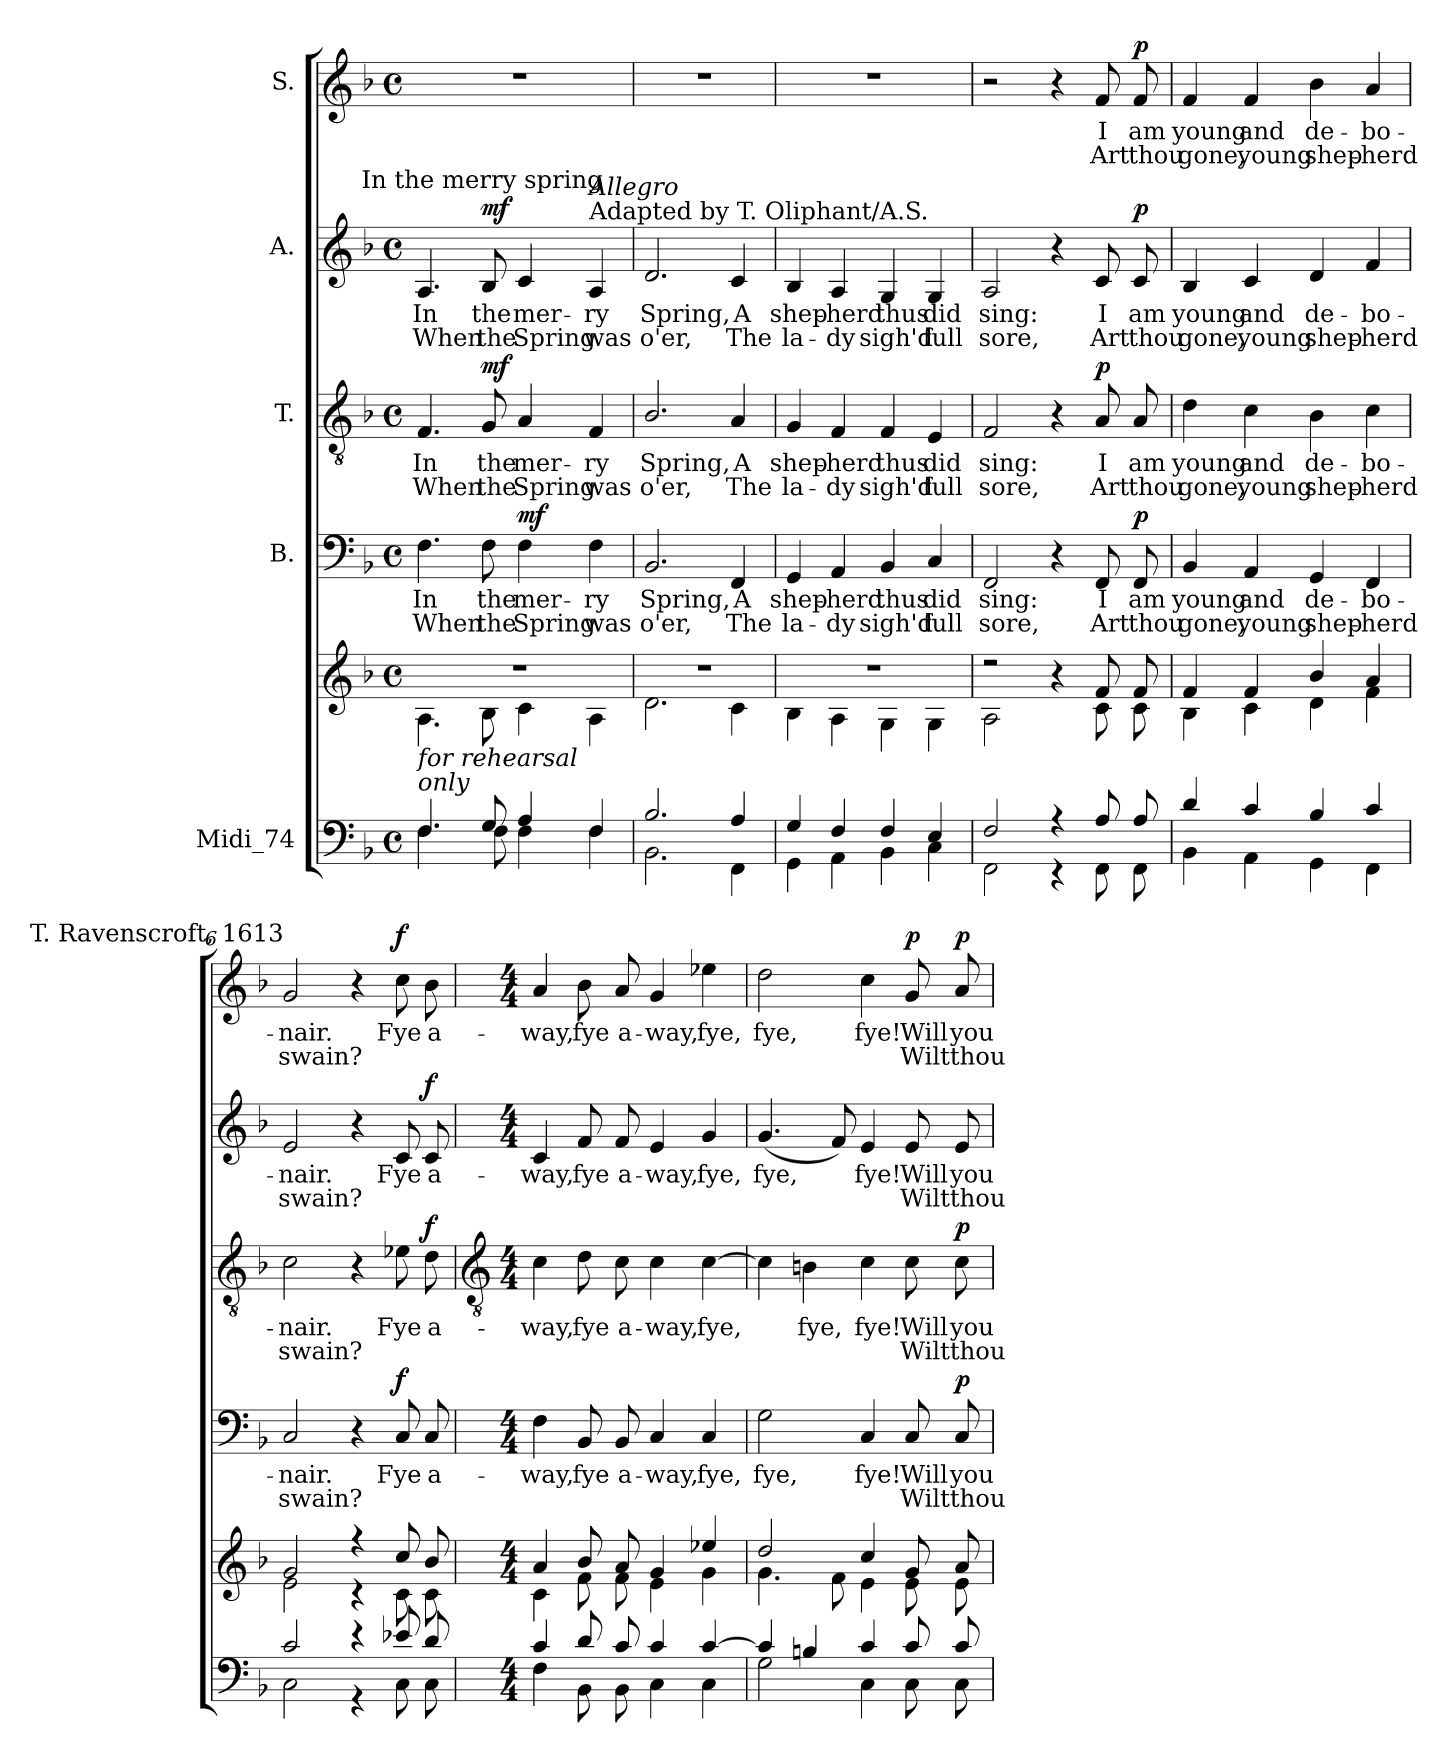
**kern	**kern	**kern	**text	**text	**dynam	**kern	**text	**text	**dynam	**kern	**text	**text	**dynam	**kern	**text	**text	**dynam
*part5	*part5	*part4	*part4	*part4	*part4	*part3	*part3	*part3	*part3	*part2	*part2	*part2	*part2	*part1	*part1	*part1	*part1
*staff6	*staff5	*staff4	*staff4	*staff4	*staff4	*staff3	*staff3	*staff3	*staff3	*staff2	*staff2	*staff2	*staff2	*staff1	*staff1	*staff1	*staff1
*I"Midi_74	*	*I"B.	*	*	*	*I"T.	*	*	*	*I"A.	*	*	*	*I"S.	*	*	*
*clefF4	*clefG2	*clefF4	*	*	*	*clefGv2	*	*	*	*clefG2	*	*	*	*clefG2	*	*	*
*k[b-]	*k[b-]	*k[b-]	*	*	*	*k[b-]	*	*	*	*k[b-]	*	*	*	*k[b-]	*	*	*
*F:	*F:	*F:	*	*	*	*F:	*	*	*	*F:	*	*	*	*F:	*	*	*
*M4/4	*M4/4	*M4/4	*	*	*	*M4/4	*	*	*	*M4/4	*	*	*	*M4/4	*	*	*
*met(c)	*met(c)	*met(c)	*	*	*	*met(c)	*	*	*	*met(c)	*	*	*	*met(c)	*	*	*
=1	=1	=1	=1	=1	=1	=1	=1	=1	=1	=1	=1	=1	=1	=1	=1	=1	=1
*^	*^	*	*	*	*	*	*	*	*	*	*	*	*	*	*	*	*
!	!	!LO:TX:b:i:t=for rehearsal	!	!	!	!	!	!	!	!	!	!	!	!	!	!	!	!	!
!	!	!LO:TX:b:i:t=only	!	!	!	!	!	!	!	!	!	!	!	!	!	!	!	!	!
!	!	!	!	!	!LO:LY:b	!LO:LY:b	!	!	!LO:LY:b	!LO:LY:b	!	!	!LO:LY:b	!LO:LY:b	!	!	!	!	!
4.F/	4.F\	1r	4.A\	4.F	In	When	.	4.F	In	When	.	4.A	In	When	.	1r	.	.	.
!	!	!	!	!	!	!	!	!	!	!	!	!LO:TX:a:cj:t=In the merry spring	!	!	!	!	!	!	!
!	!	!	!	!	!LO:LY:b	!LO:LY:b	!	!	!LO:LY:b	!LO:LY:b	!LO:DY:a	!	!LO:LY:b	!LO:LY:b	!LO:DY:a	!	!	!	!
8G/	8F\	.	8B-\	8F	the	the	.	8G	the	the	mf	8B-	the	the	mf	.	.	.	.
!	!	!	!	!	!LO:LY:b	!LO:LY:b	!LO:DY:a	!	!LO:LY:b	!LO:LY:b	!	!	!LO:LY:b	!LO:LY:b	!	!	!	!	!
4A/	4F\	.	4c\	4F	mer-	-Spring	mf	4A	mer-	-Spring	.	4c	mer-	-Spring	.	.	.	.	.
!	!	!	!	!	!	!	!	!	!	!	!	!LO:TX:a:t=Adapted by T. Oliphant/A.S.	!	!	!	!	!	!	!
!	!	!	!	!	!	!	!	!	!	!	!	!LO:TX:a:i:t=Allegro	!	!	!	!	!	!	!
!	!	!	!	!	!LO:LY:b	!LO:LY:b	!	!	!LO:LY:b	!LO:LY:b	!	!	!LO:LY:b	!LO:LY:b	!	!	!	!	!
4F/	4F\	.	4A\	4F	ry	was	.	4F	ry	was	.	4A	ry	was	.	.	.	.	.
=2	=2	=2	=2	=2	=2	=2	=2	=2	=2	=2	=2	=2	=2	=2	=2	=2	=2	=2	=2
!	!	!	!	!	!LO:LY:b	!LO:LY:b	!	!	!LO:LY:b	!LO:LY:b	!	!	!LO:LY:b	!LO:LY:b	!	!	!	!	!
2.B-/	2.BB-\	1r	2.d\	2.BB-	Spring,	o'er,	.	2.B-/	Spring,	o'er,	.	2.d	Spring,	o'er,	.	1r	.	.	.
!	!	!	!	!	!LO:LY:b	!LO:LY:b	!	!	!LO:LY:b	!LO:LY:b	!	!	!LO:LY:b	!LO:LY:b	!	!	!	!	!
4A/	4FF\	.	4c\	4FF	A	The	.	4A	A	The	.	4c	A	The	.	.	.	.	.
=3	=3	=3	=3	=3	=3	=3	=3	=3	=3	=3	=3	=3	=3	=3	=3	=3	=3	=3	=3
!	!	!	!	!	!LO:LY:b	!LO:LY:b	!	!	!LO:LY:b	!LO:LY:b	!	!	!LO:LY:b	!LO:LY:b	!	!	!	!	!
4G/	4GG\	1r	4B-\	4GG	shep-	-la-	.	4G	shep-	-la-	.	4B-	shep-	-la-	.	1r	.	.	.
!	!	!	!	!	!LO:LY:b	!LO:LY:b	!	!	!LO:LY:b	!LO:LY:b	!	!	!LO:LY:b	!LO:LY:b	!	!	!	!	!
4F/	4AA\	.	4A\	4AA	-herd	dy	.	4F	-herd	dy	.	4A	-herd	dy	.	.	.	.	.
!	!	!	!	!	!LO:LY:b	!LO:LY:b	!	!	!LO:LY:b	!LO:LY:b	!	!	!LO:LY:b	!LO:LY:b	!	!	!	!	!
4F/	4BB-\	.	4G\	4BB-	thus	sigh'd	.	4F	thus	sigh'd	.	4G	thus	sigh'd	.	.	.	.	.
!	!	!	!	!	!LO:LY:b	!LO:LY:b	!	!	!LO:LY:b	!LO:LY:b	!	!	!LO:LY:b	!LO:LY:b	!	!	!	!	!
4E/	4C\	.	4G\	4C	did	full	.	4E	did	full	.	4G	did	full	.	.	.	.	.
=4	=4	=4	=4	=4	=4	=4	=4	=4	=4	=4	=4	=4	=4	=4	=4	=4	=4	=4	=4
!	!	!	!	!	!LO:LY:b	!LO:LY:b	!	!	!LO:LY:b	!LO:LY:b	!	!	!LO:LY:b	!LO:LY:b	!	!	!	!	!
2F/	2FF\	2r	2A\	2FF	sing:	sore,	.	2F	sing:	sore,	.	2A	sing:	sore,	.	2r	.	.	.
4r	4r	4ryy	4r	4r	.	.	.	4r	.	.	.	4r	.	.	.	4r	.	.	.
!	!	!	!	!	!LO:LY:b	!LO:LY:b	!	!	!LO:LY:b	!LO:LY:b	!LO:DY:a	!	!LO:LY:b	!LO:LY:b	!	!	!LO:LY:b	!LO:LY:b	!
8A/	8FF\	8f/	8c\	8FF	I	Art	.	8A	I	Art	p	8c	I	Art	.	8f	I	Art	.
!	!	!	!	!	!LO:LY:b	!LO:LY:b	!LO:DY:a	!	!LO:LY:b	!LO:LY:b	!	!	!LO:LY:b	!LO:LY:b	!LO:DY:b	!	!LO:LY:b	!LO:LY:b	!LO:DY:a
8A/	8FF\	8f/	8c\	8FF	am	thou	p	8A	am	thou	.	8c	am	thou	p	8f	am	thou	p
=5	=5	=5	=5	=5	=5	=5	=5	=5	=5	=5	=5	=5	=5	=5	=5	=5	=5	=5	=5
!	!	!	!	!	!LO:LY:b	!LO:LY:b	!	!	!LO:LY:b	!LO:LY:b	!	!	!LO:LY:b	!LO:LY:b	!	!	!LO:LY:b	!LO:LY:b	!
4d/	4BB-\	4f/	4B-\	4BB-	young	gone,	.	4d	young	gone,	.	4B-	young	gone,	.	4f	young	gone,	.
!	!	!	!	!	!LO:LY:b	!LO:LY:b	!	!	!LO:LY:b	!LO:LY:b	!	!	!LO:LY:b	!LO:LY:b	!	!	!LO:LY:b	!LO:LY:b	!
4c/	4AA\	4f/	4c\	4AA	and	young	.	4c	and	young	.	4c	and	young	.	4f	and	young	.
!	!	!	!	!	!LO:LY:b	!LO:LY:b	!	!	!LO:LY:b	!LO:LY:b	!	!	!LO:LY:b	!LO:LY:b	!	!	!LO:LY:b	!LO:LY:b	!
4B-/	4GG\	4b-/	4d\	4GG	de-	-shep-	.	4B-	de-	-shep-	.	4d	de-	-shep-	.	4b-	de-	-shep-	.
!	!	!	!	!	!LO:LY:b	!LO:LY:b	!	!	!LO:LY:b	!LO:LY:b	!	!	!LO:LY:b	!LO:LY:b	!	!	!LO:LY:b	!LO:LY:b	!
4c/	4FF\	4a/	4f\	4FF	-bo-	-herd	.	4c	-bo-	-herd	.	4f	-bo-	-herd	.	4a	-bo-	-herd	.
=6	=6	=6	=6	=6	=6	=6	=6	=6	=6	=6	=6	=6	=6	=6	=6	=6	=6	=6	=6
!	!	!	!	!	!	!	!	!	!	!	!	!	!	!	!	!LO:TX:a:rj:t=T. Ravenscroft, 1613	!	!	!
!	!	!	!	!	!LO:LY:b	!LO:LY:b	!	!	!LO:LY:b	!LO:LY:b	!	!	!LO:LY:b	!LO:LY:b	!	!	!LO:LY:b	!LO:LY:b	!
2c/	2C\	2g/	2e\	2C	nair.	swain?	.	2c	nair.	swain?	.	2e	nair.	swain?	.	2g	nair.	swain?	.
4r	4r	4r	4r	4r	.	.	.	4r	.	.	.	4r	.	.	.	4r	.	.	.
!	!	!	!	!	!LO:LY:b	!	!LO:DY:a	!	!LO:LY:b	!	!	!	!LO:LY:b	!	!	!	!LO:LY:b	!	!LO:DY:a
8e-X/	8C\	8cc/	8c\	8C	Fye	.	f	8e-X	Fye	.	.	8c	Fye	.	.	8cc	Fye	.	f
!	!	!	!	!	!LO:LY:b	!	!	!	!LO:LY:b	!	!LO:DY:a	!	!LO:LY:b	!	!LO:DY:b	!	!LO:LY:b	!	!
8d/	8C\	8b-/	8c\	8C	a-	.	.	8d	a-	.	f	8c	a-	.	f	8b-	a-	.	.
!!LO:LB:g=z
=7	=7	=7	=7	=7	=7	=7	=7	=7	=7	=7	=7	=7	=7	=7	=7	=7	=7	=7	=7
*	*	*	*	*	*	*	*	*clefGv2	*	*	*	*	*	*	*	*	*	*	*
*M4/4	*	*M4/4	*	*M4/4	*	*	*	*M4/4	*	*	*	*M4/4	*	*	*	*M4/4	*	*	*
!	!	!	!	!	!LO:LY:b	!	!	!	!LO:LY:b	!	!	!	!LO:LY:b	!	!	!	!LO:LY:b	!	!
4c/	4F\	4a/	4c\	4F	-way,	.	.	4c	-way,	.	.	4c	-way,	.	.	4a	-way,	.	.
!	!	!	!	!	!LO:LY:b	!	!	!	!LO:LY:b	!	!	!	!LO:LY:b	!	!	!	!LO:LY:b	!	!
8d/	8BB-\	8b-/	8f\	8BB-	fye	.	.	8d	fye	.	.	8f	fye	.	.	8b-	fye	.	.
!	!	!	!	!	!LO:LY:b	!	!	!	!LO:LY:b	!	!	!	!LO:LY:b	!	!	!	!LO:LY:b	!	!
8c/	8BB-\	8a/	8f\	8BB-	a-	.	.	8c	a-	.	.	8f	a-	.	.	8a	a-	.	.
!	!	!	!	!	!LO:LY:b	!	!	!	!LO:LY:b	!	!	!	!LO:LY:b	!	!	!	!LO:LY:b	!	!
4c/	4C\	4g/	4e\	4C	-way,	.	.	4c	-way,	.	.	4e	-way,	.	.	4g	-way,	.	.
!	!	!	!	!	!LO:LY:b	!	!	!	!LO:LY:b	!	!	!	!LO:LY:b	!	!	!	!LO:LY:b	!	!
[4c/	4C\	4ee-X/	4g\	4C	fye,	.	.	[4c	fye,	.	.	4g	fye,	.	.	4ee-X	fye,	.	.
=8	=8	=8	=8	=8	=8	=8	=8	=8	=8	=8	=8	=8	=8	=8	=8	=8	=8	=8	=8
!	!	!	!	!	!LO:LY:b	!	!	!	!	!	!	!	!LO:LY:b	!	!	!	!LO:LY:b	!	!
4c/]	2G\	2dd/	4.g\	2G	fye,	.	.	4c]	.	.	.	(<4.g	fye,	.	.	2dd	fye,	.	.
!	!	!	!	!	!	!	!	!	!LO:LY:b	!	!	!	!	!	!	!	!	!	!
4Bn/	.	.	.	.	.	.	.	4Bn	fye,	.	.	.	.	.	.	.	.	.	.
.	.	.	8f\	.	.	.	.	.	.	.	.	8f)	.	.	.	.	.	.	.
!	!	!	!	!	!LO:LY:b	!	!	!	!LO:LY:b	!	!	!	!LO:LY:b	!	!	!	!LO:LY:b	!	!
4c/	4C\	4cc/	4e\	4C	fye!	.	.	4c	fye!	.	.	4e	fye!	.	.	4cc	fye!	.	.
!	!	!	!	!	!LO:LY:b	!LO:LY:b	!	!	!LO:LY:b	!LO:LY:b	!	!	!LO:LY:b	!LO:LY:b	!	!	!LO:LY:b	!LO:LY:b	!LO:DY:b
8c/	8C\	8g/	8e\	8C	Will	Wilt	.	8c	Will	Wilt	.	8e	Will	Wilt	.	8g	Will	Wilt	p
!	!	!	!	!	!LO:LY:b	!LO:LY:b	!LO:DY:a	!	!LO:LY:b	!LO:LY:b	!LO:DY:b	!	!LO:LY:b	!LO:LY:b	!	!	!LO:LY:b	!LO:LY:b	!LO:DY:a
8c/	8C\	8a/	8e\	8C	you	thou	p	8c	you	thou	p	8e	you	thou	.	8a	you	thou	p
*v	*v	*	*	*	*	*	*	*	*	*	*	*	*	*	*	*	*	*	*
*	*v	*v	*	*	*	*	*	*	*	*	*	*	*	*	*	*	*	*
=	=	=	=	=	=	=	=	=	=	=	=	=	=	=	=	=	=
*-	*-	*-	*-	*-	*-	*-	*-	*-	*-	*-	*-	*-	*-	*-	*-	*-	*-
